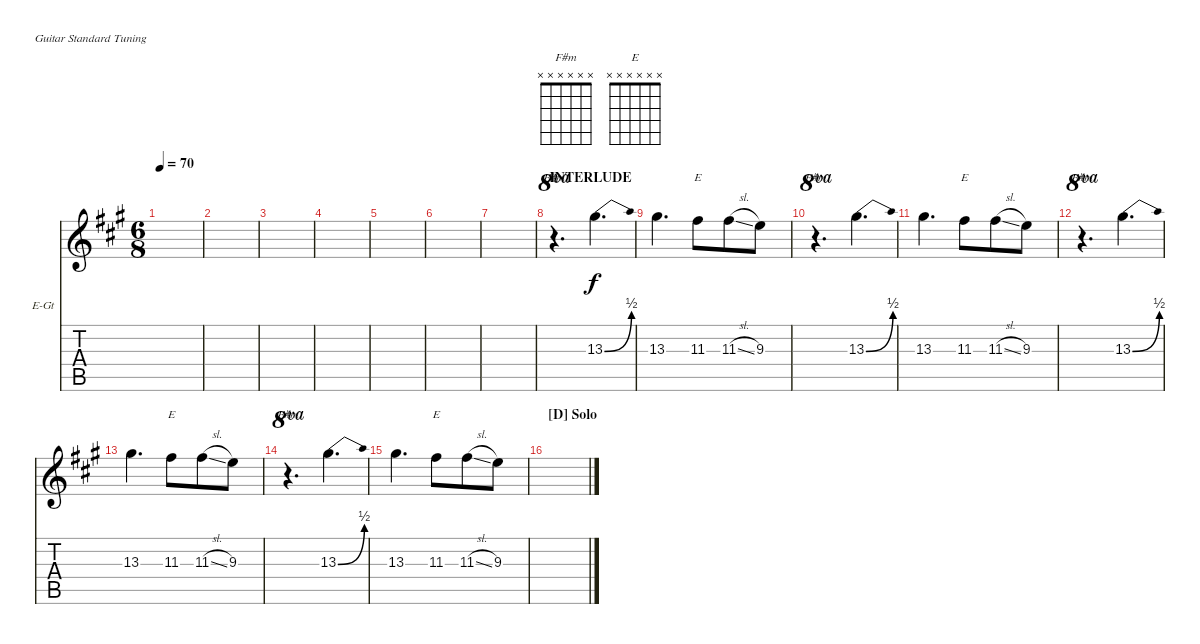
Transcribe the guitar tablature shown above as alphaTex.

\defaultSystemsLayout 4
\bracketExtendMode nobrackets
\firstSystemTrackNameOrientation horizontal
\otherSystemsTrackNameOrientation horizontal
\track ("Harmony guitar 3" "E-Gt") {instrument electricguitarclean}
\staff {score tabs}
\tuning (E4 B3 G3 D3 A2 E2)
\chord ("F#m" x x x x x x)
\chord ("E" x x x x x x)
\ts (6 8)
\tempo 70
\clef g2
\ks a
|
|
|
|
|
|
|
\section ("" "INTERLUDE")
r.4{d ch "F#m" ot 8va} 13.3{be (bend 0 0 16.8 2)}.4{d} |
13.3.4{d} 11.3.8{ch "E"} 11.3{sl}.8 9.3.8 |
r.4{d ch "F#m" ot 8va} 13.3{be (bend 0 0 16.8 2)}.4{d} |
13.3.4{d} 11.3.8{ch "E"} 11.3{sl}.8 9.3.8 |
r.4{d ch "F#m" ot 8va} 13.3{be (bend 0 0 16.8 2)}.4{d} |
13.3.4{d} 11.3.8{ch "E"} 11.3{sl}.8 9.3.8 |
r.4{d ch "F#m" ot 8va} 13.3{be (bend 0 0 16.8 2)}.4{d} |
13.3.4{d} 11.3.8{ch "E"} 11.3{sl}.8 9.3.8 |
\section ("D" "Solo")
